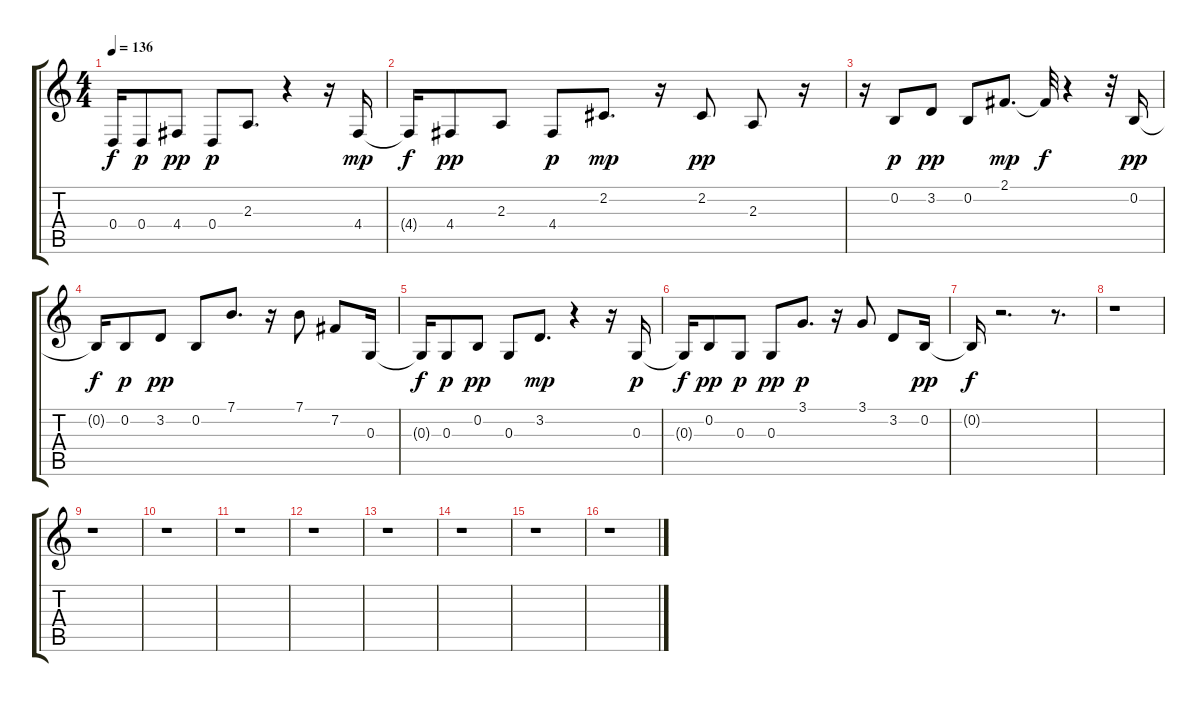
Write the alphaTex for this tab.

\track "" {instrument kalimba}
\staff {score tabs}
\tuning (E4 B3 G3 D3 A2 E2) {hide}
\ts (4 4)
\tempo 136
\clef g2
\ks c
0.4{t}.16{dy f} 0.4.8{dy p} 4.4.8{dy pp} 0.4.8{dy p} 2.3.8{d} r.4 r.16 4.4.16{dy mp} |
4.4{t}.16{dy f} 4.4.8{dy pp} 2.3.8 4.4.8{dy p} 2.2.8{d dy mp} r.16 2.2.8{dy pp} 2.3.8 r.16 |
r.16 0.2.8{dy p} 3.2.8{dy pp} 0.2.8 2.1.8{d dy mp} 2.1{t}.32{dy f} r.4 r.32 0.2.16{dy pp} |
0.2{t}.16{dy f} 0.2.8{dy p} 3.2.8{dy pp} 0.2.8 7.1.8{d} r.16 7.1.8 7.2.8 0.3.16 |
0.3{t}.16{dy f} 0.3.8{dy p} 0.2.8{dy pp} 0.3.8 3.2.8{d dy mp} r.4 r.16 0.3.16{dy p} |
0.3{t}.16{dy f} 0.2.8{dy pp} 0.3.8{dy p} 0.3.8{dy pp} 3.1.8{d dy p} r.16 3.1.8 3.2.8 0.2.16{dy pp} |
0.2{t}.16{dy f} r.2{d} r.8{d} |
r.1 |
r.1 |
r.1 |
r.1 |
r.1 |
r.1 |
r.1 |
r.1 |
r.1
